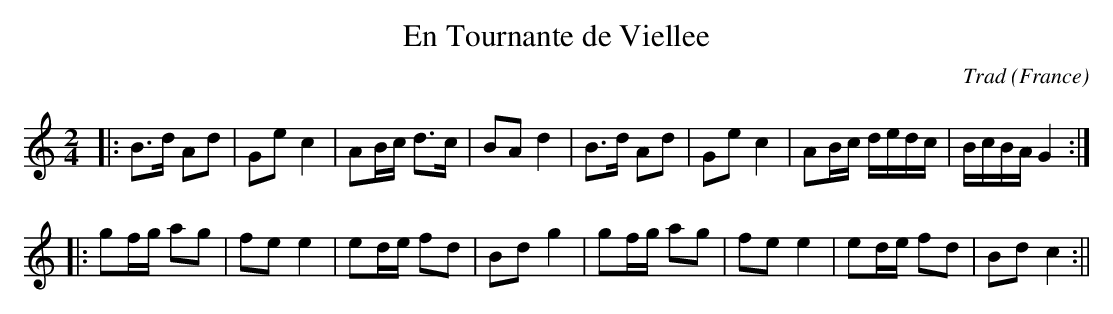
X:1
T:En Tournante de Viellee
C:Trad
L:1/8
M:2/4
O:France
K:C major
|:B>d Ad|Gec2|AB/2c/2 d>c|BAd2|B>d Ad|Gec2|AB/2c/2 d/2e/2d/2c/2|B/2c/2B/2A/2  G2:|
|:gf/2g/2 ag|fee2|ed/2e/2 fd|Bdg2|gf/2g/2 ag|fee2|ed/2e/2 fd|Bd  c2:||
